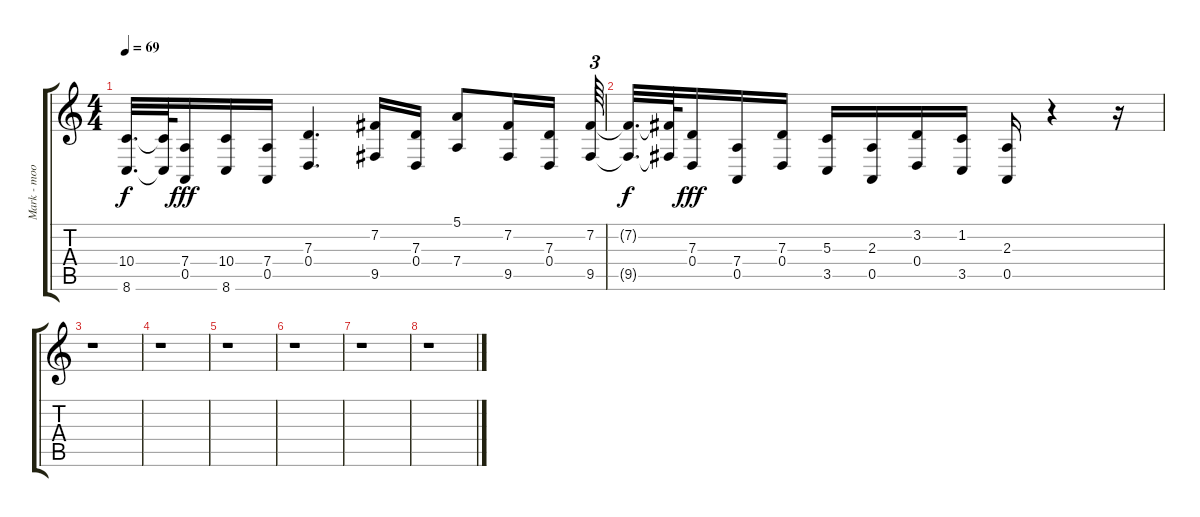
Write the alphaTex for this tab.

\track ("Mark - moog solo's" "Mark - moo") {instrument pad3polysynth}
\staff {score tabs}
\tuning (E4 B3 G3 D3 A2 E2) {hide}
\ts (4 4)
\tempo 69
\clef g2
\ks c
(10.4{t} 8.6{t}).32{d dy f} (10.4{t} 8.6{t}).64 (7.4 0.5).16{dy fff} (10.4 8.6).16 (7.4 0.5).16 (7.3 0.4).4{d} (7.2 9.5).16 (7.3 0.4).16 (5.1 7.4).8 (7.2 9.5).16 (7.3 0.4).16 (7.2 9.5).64{tu (3 2)} |
(7.2{t} 9.5{t}).32{d dy f} (7.2{t} 9.5{t}).64 (7.3 0.4).16{dy fff} (7.4 0.5).16 (7.3 0.4).16 (5.3 3.5).16 (2.3 0.5).16 (3.2 0.4).16 (1.2 3.5).16 (2.3 0.5).16 r.4 r.16 |
r.1 |
r.1 |
r.1 |
r.1 |
r.1 |
r.1
